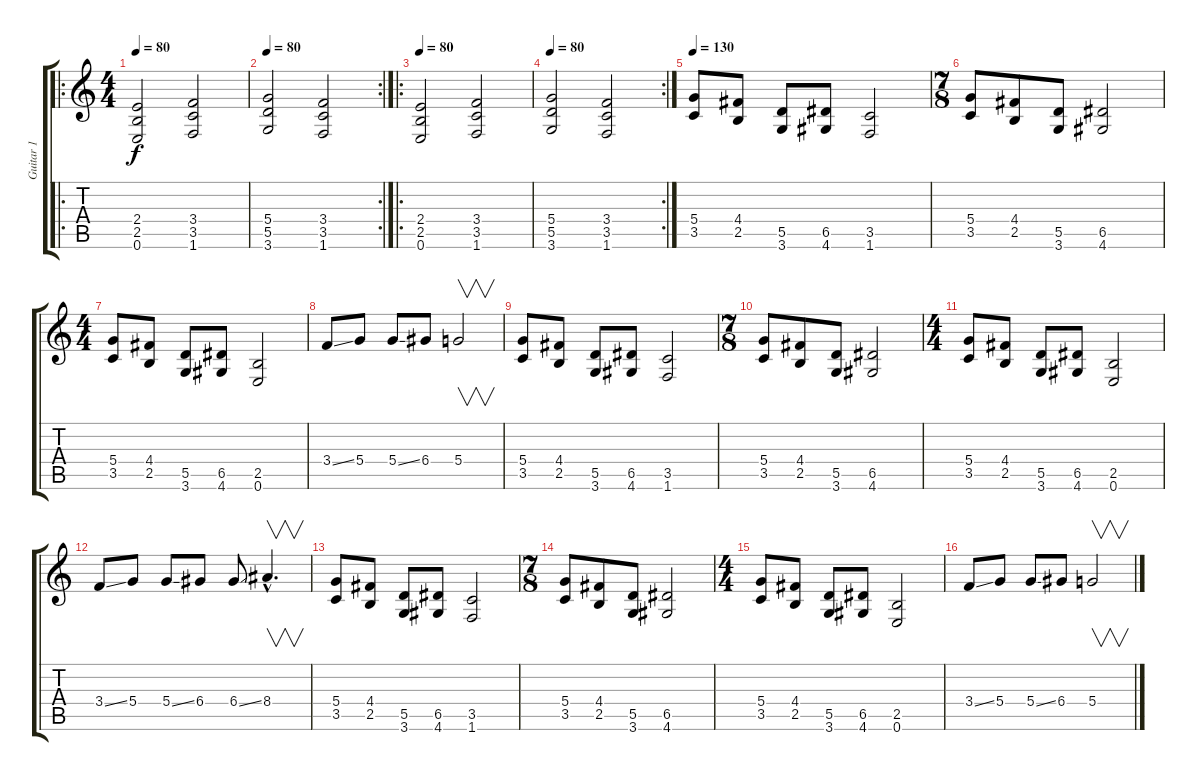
\track ("Guitar 1" "Guitar 1") {instrument distortionguitar}
\staff {score tabs}
\tuning (E4 B3 G3 D3 A2 E2) {hide}
\ro
\ts (4 4)
\tempo 80
\clef g2
\ks c
(2.4 2.5 0.6).2{dy f} (3.4 3.5 1.6).2 |
\rc 2
\tempo 80
(5.4 5.5 3.6).2 (3.4 3.5 1.6).2 |
\ro
\tempo 80
(2.4 2.5 0.6).2 (3.4 3.5 1.6).2 |
\rc 2
\tempo 80
(5.4 5.5 3.6).2 (3.4 3.5 1.6).2 |
\tempo 130
(5.4 3.5).8 (4.4 2.5).8 (5.5 3.6).8 (6.5 4.6).8 (3.5 1.6).2 |
\ts (7 8)
(5.4 3.5).8 (4.4 2.5).8 (5.5 3.6).8 (6.5 4.6).2 |
\ts (4 4)
(5.4 3.5).8 (4.4 2.5).8 (5.5 3.6).8 (6.5 4.6).8 (2.5 0.6).2 |
3.4{ss}.8 5.4.8 5.4{ss}.8 6.4.8 5.4.2{v} |
(5.4 3.5).8 (4.4 2.5).8 (5.5 3.6).8 (6.5 4.6).8 (3.5 1.6).2 |
\ts (7 8)
(5.4 3.5).8 (4.4 2.5).8 (5.5 3.6).8 (6.5 4.6).2 |
\ts (4 4)
(5.4 3.5).8 (4.4 2.5).8 (5.5 3.6).8 (6.5 4.6).8 (2.5 0.6).2 |
3.4{ss}.8 5.4.8 5.4{ss}.8 6.4.8 6.4{ss}.8 8.4{hac}.4{v d} |
(5.4 3.5).8 (4.4 2.5).8 (5.5 3.6).8 (6.5 4.6).8 (3.5 1.6).2 |
\ts (7 8)
(5.4 3.5).8 (4.4 2.5).8 (5.5 3.6).8 (6.5 4.6).2 |
\ts (4 4)
(5.4 3.5).8 (4.4 2.5).8 (5.5 3.6).8 (6.5 4.6).8 (2.5 0.6).2 |
3.4{ss}.8 5.4.8 5.4{ss}.8 6.4.8 5.4.2{v}
